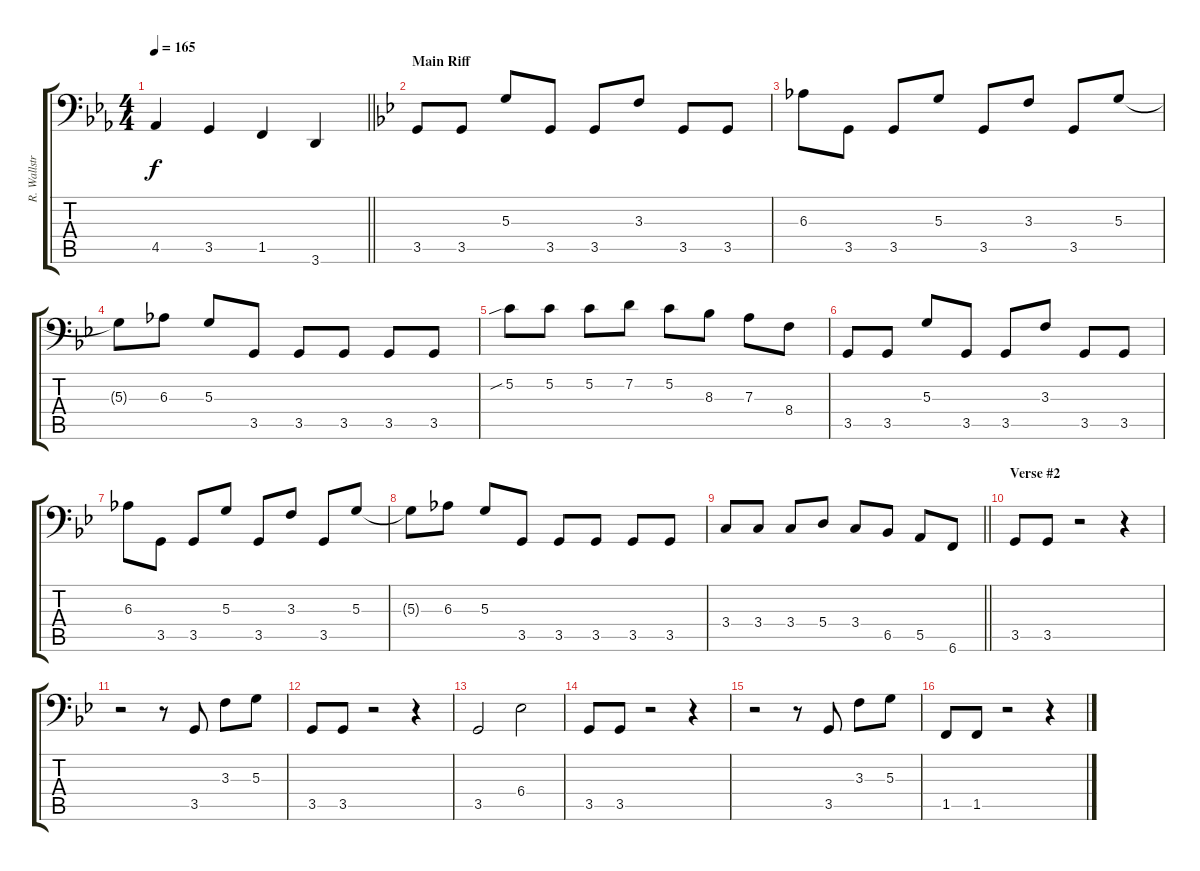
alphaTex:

\track ("R. Wallström (Bass)" "R. Wallstr") {instrument electricbassfinger}
\staff {score tabs}
\tuning (C3 G2 D2 A1 E1 B0) {hide}
\ts (4 4)
\tempo 165
\clef f4
\barLineRight lightlight
\ks cminor
4.5.4{dy f} 3.5.4 1.5.4 3.6.4 |
\section ("" "Main Riff")
\ks gminor
3.5.8 3.5.8 5.3.8 3.5.8 3.5.8 3.3.8 3.5.8 3.5.8 |
6.3.8 3.5.8 3.5.8 5.3.8 3.5.8 3.3.8 3.5.8 5.3.8 |
5.3{t}.8 6.3.8 5.3.8 3.5.8 3.5.8 3.5.8 3.5.8 3.5.8 |
5.2{sib}.8 5.2.8 5.2.8 7.2.8 5.2.8 8.3.8 7.3.8 8.4.8 |
3.5.8 3.5.8 5.3.8 3.5.8 3.5.8 3.3.8 3.5.8 3.5.8 |
6.3.8 3.5.8 3.5.8 5.3.8 3.5.8 3.3.8 3.5.8 5.3.8 |
5.3{t}.8 6.3.8 5.3.8 3.5.8 3.5.8 3.5.8 3.5.8 3.5.8 |
\barLineRight lightlight
3.4.8 3.4.8 3.4.8 5.4.8 3.4.8 6.5.8 5.5.8 6.6.8 |
\section ("" "Verse #2")
3.5.8 3.5.8 r.2 r.4 |
r.2 r.8 3.5.8 3.3.8 5.3.8 |
3.5.8 3.5.8 r.2 r.4 |
3.5.2 6.4.2 |
3.5.8 3.5.8 r.2 r.4 |
r.2 r.8 3.5.8 3.3.8 5.3.8 |
1.5.8 1.5.8 r.2 r.4
